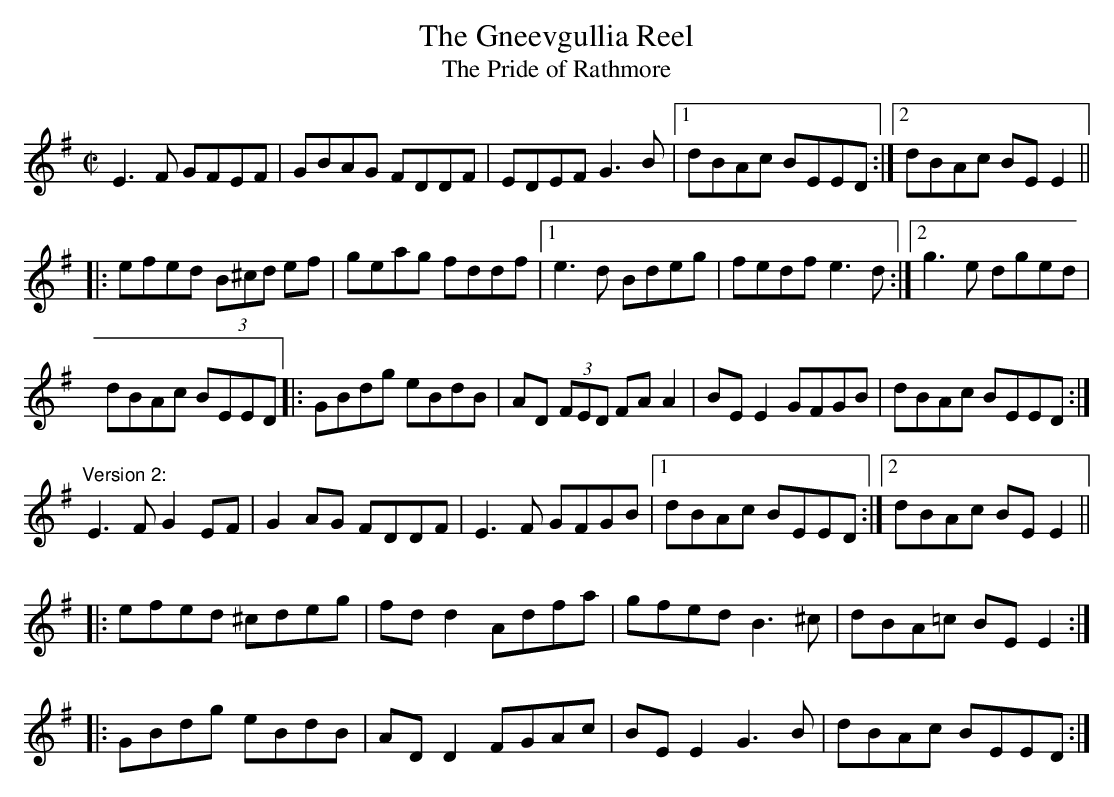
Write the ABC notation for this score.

X:1
T:Gneevgullia Reel, The
T:Pride of Rathmore, The
M:C|
K:Em
E3F GFEF|GBAG FDDF|EDEF G3B|1 dBAc BEED:|2 dBAc BEE2||
|:efed (3B^cd ef|geag fddf|1 e3d Bdeg|fedf e3d:|2 g3e dged|
dBAc BEED|:GBdg eBdB|AD (3FED FAA2|BEE2 GFGB|dBAc BEED:|
"Version 2:"
E3F G2EF|G2AG FDDF|E3F GFGB|1 dBAc BEED:|2 dBAc BEE2||
|:efed ^cdeg|fdd2 Adfa|gfed B3^c|dBA=c BEE2:|
|:GBdg eBdB|ADD2 FGAc|BEE2 G3B|dBAc BEED:|
